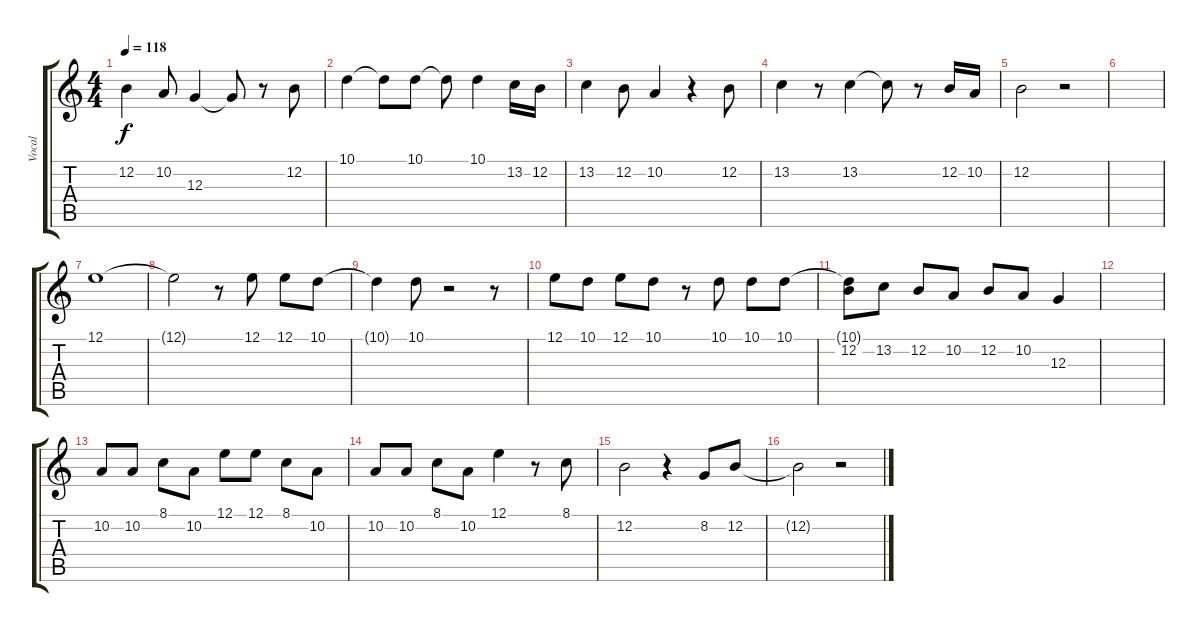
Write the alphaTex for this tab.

\track ("Vocal" "Vocal") {instrument fx8scifi}
\staff {score tabs}
\tuning (E4 B3 G3 D3 A2 E2) {hide}
\ts (4 4)
\tempo 118
\clef g2
\ks c
12.2.4{dy f} 10.2.8 12.3.4 12.3{t}.8 r.8 12.2.8 |
10.1.4 10.1{t}.8 10.1.8 10.1{t}.8 10.1.4 13.2.16 12.2.16 |
13.2.4 12.2.8 10.2.4 r.4 12.2.8 |
13.2.4 r.8 13.2.4 13.2{t}.8 r.8 12.2.16 10.2.16 |
12.2.2 r.2 |
|
\section ("" "")
12.1.1 |
12.1{t}.2 r.8 12.1.8 12.1.8 10.1.8 |
10.1{t}.4 10.1.8 r.2 r.8 |
12.1.8 10.1.8 12.1.8 10.1.8 r.8 10.1.8 10.1.8 10.1.8 |
(10.1{t} 12.2).8 13.2.8 12.2.8 10.2.8 12.2.8 10.2.8 12.3.4 |
|
10.2.8 10.2.8 8.1.8 10.2.8 12.1.8 12.1.8 8.1.8 10.2.8 |
10.2.8 10.2.8 8.1.8 10.2.8 12.1.4 r.8 8.1.8 |
12.2.2 r.4 8.2.8 12.2.8 |
12.2{t}.2 r.2
